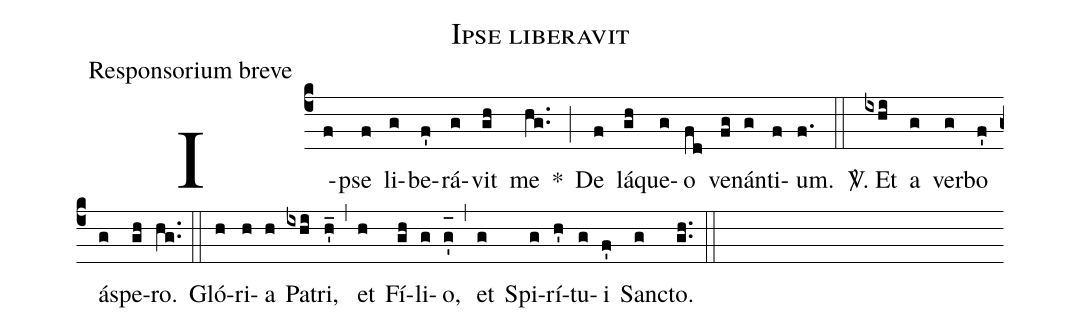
name:Ipse liberavit;
office-part:Responsorium breve;
%%
(c4) I(f)pse(f) li(g)be(f')rá(g)vit(gh) me(hg..) *(;) De(f) lá(gh)que(g)o(fd) ve(fg)nán(g)ti(f)um.(f.) (::)
<sp>V/</sp>. Et(ixhi) a(g) ver(g)bo(f') á(g)spe(gh)ro.(hg..) (::) Gló(h)ri(h)a(h) Pa(ixhi)tri,(h'_) (,) et(h) Fí(gh)li(g)o,(g'_[oh:h]) (,) et(g) Spi(g)rí(h')tu(g)i(f') San(g)cto.(gh..) (::)
